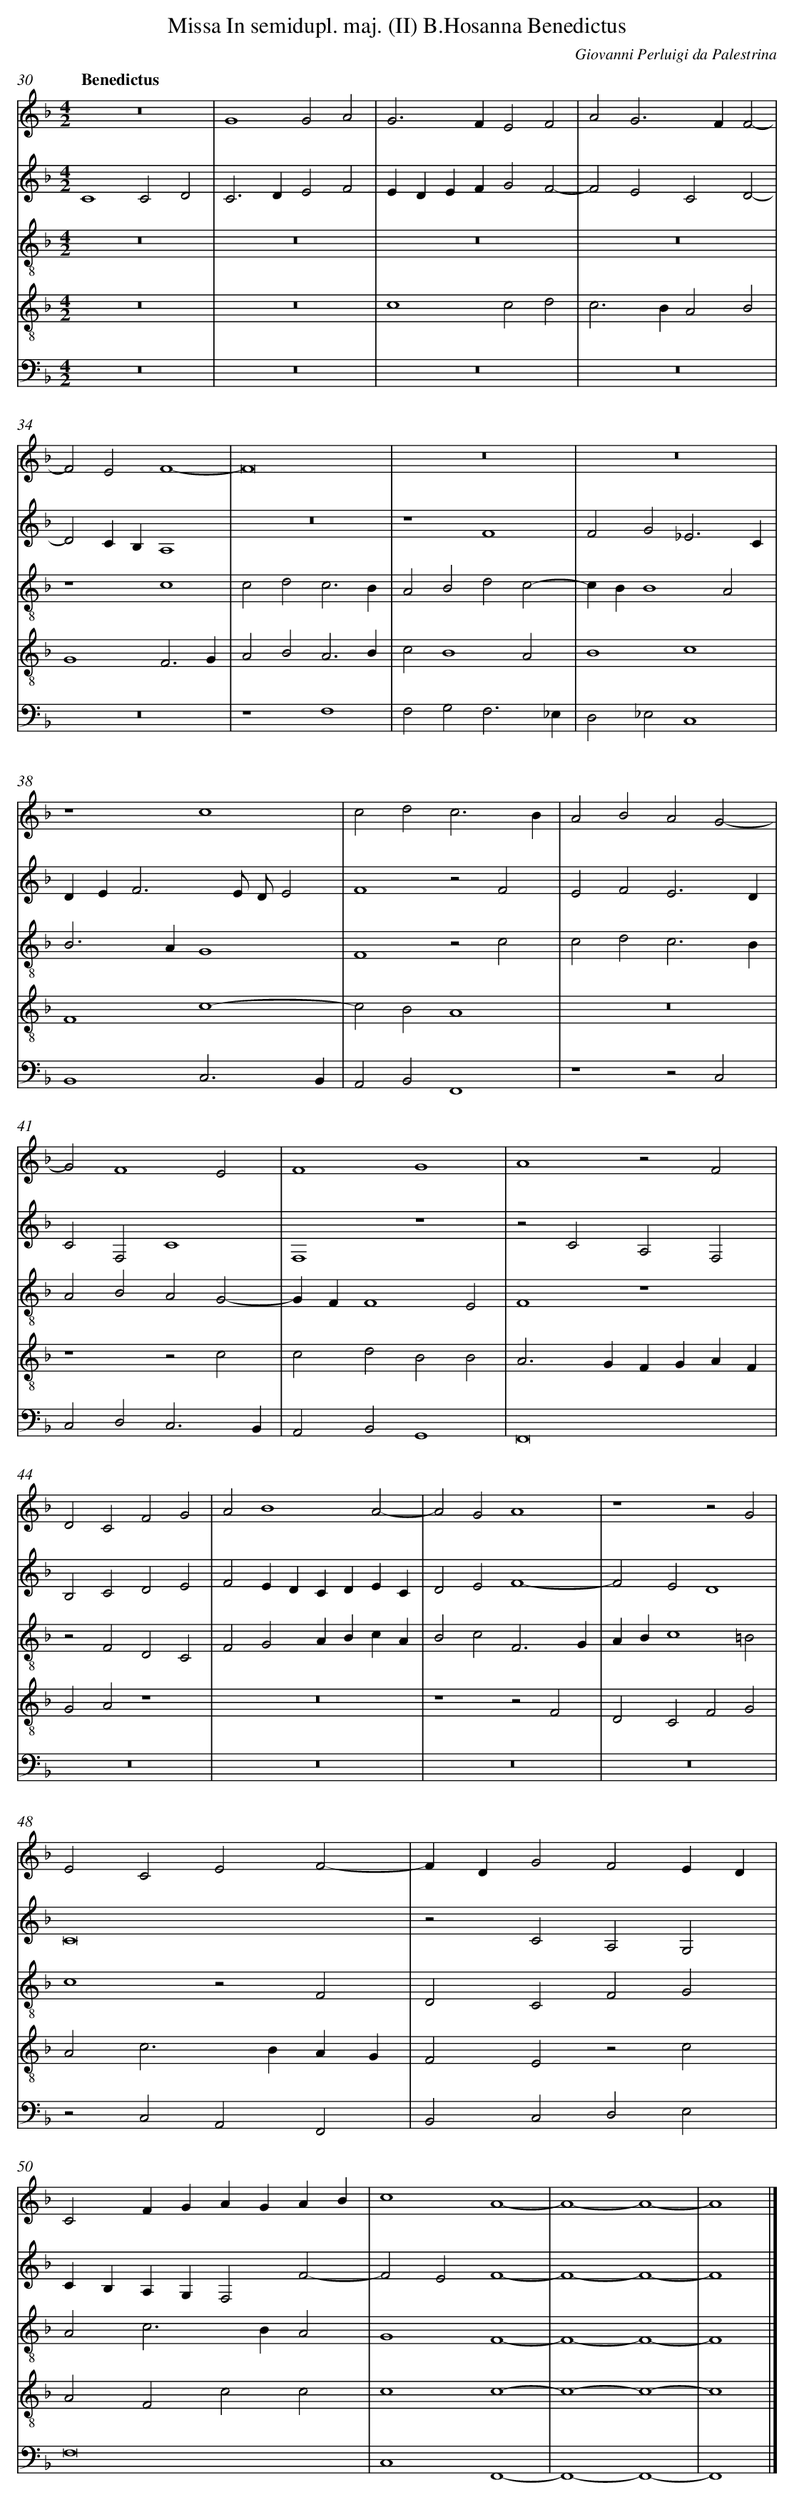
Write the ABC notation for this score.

X:1
T: Missa In semidupl. maj. (II) B.Hosanna Benedictus
C: Giovanni Perluigi da Palestrina
L: 1/4
M: 4/2
Q: "Benedictus"
V: 1 clef=treble
V: 2 clef=treble
V: 3 clef=treble-8
V: 4 clef=treble-8
V: 5 clef=bass
K: F
[V:1] z8 |
[V:2] C4C2D2 |
[V:3] z8 |
[V:4] z8 |
[V:5] z8 |
[V:1] G4G2A2 |
[V:2] C2>D2E2F2 |
[V:3] z8 |
[V:4] z8 |
[V:5] z8 |
[V:1] G2>F2E2F2 |
[V:2] EDEFG2F2- |
[V:3] z8 |
[V:4] c4c2d2 |
[V:5] z8 |
[V:1] A2G2>F2F2- |
[V:2] F2E2C2D2- |
[V:3] z8 |
[V:4] c2>B2A2B2 |
[V:5] z8 |
[V:1] F2E2F4- |
[V:2] D2CB,A,4 |
[V:3] z4c4 |
[V:4] G4F3G |
[V:5] z8 |
[V:1] F8 |
[V:2] z8 |
[V:3] c2d2c3B |
[V:4] A2B2A3B |
[V:5] z4F,4 |
[V:1] z8 |
[V:2] z4F4 |
[V:3] A2B2d2c2- |
[V:4] c2B4A2 |
[V:5] F,2G,2F,3_E, |
[V:1] z8 |
[V:2] F2G2_E3C |
[V:3] cBB4A2 |
[V:4] B4c4 |
[V:5] D,2_E,2C,4 |
[V:1] z4c4 |
[V:2] DE2<F2E/ D/E2 |
[V:3] B2>A2G4 |
[V:4] F4c4- |
[V:5] B,,4C,3B,, |
[V:1] c2d2c3B |
[V:2] F4z2F2 |
[V:3] F4z2c2 |
[V:4] c2B2A4 |
[V:5] A,,2B,,2F,,4 |
[V:1] A2B2A2G2- |
[V:2] E2F2E3D |
[V:3] c2d2c3B |
[V:4] z8 |
[V:5] z4z2C,2 |
[V:1] G2F4E2 |
[V:2] C2F,2C4 |
[V:3] A2B2A2G2- |
[V:4] z4z2c2 |
[V:5] C,2D,2C,3B,, |
[V:1] F4G4 |
[V:2] F,4z4 |
[V:3] GFF4E2 |
[V:4] c2d2B2B2 |
[V:5] A,,2B,,2G,,4 |
[V:1] A4z2F2 |
[V:2] z2C2A,2F,2 |
[V:3] F4z4 |
[V:4] A2>G2FGAF |
[V:5] F,,8 |
[V:1] D2C2F2G2 |
[V:2] B,2C2D2E2 |
[V:3] z2F2D2C2 |
[V:4] G2A2z4 |
[V:5] z8 |
[V:1] A2B4A2- |
[V:2] F2EDCDEC |
[V:3] F2G2ABcA |
[V:4] z8 |
[V:5] z8 |
[V:1] A2G2A4 |
[V:2] D2E2F4- |
[V:3] B2c2F3G |
[V:4] z4z2F2 |
[V:5] z8 |
[V:1] z4z2G2 |
[V:2] F2E2D4 |
[V:3] ABc4=B2 |
[V:4] D2C2F2G2 |
[V:5] z8 |
[V:1] E2C2E2F2- |
[V:2] C8 |
[V:3] c4z2F2 |
[V:4] A2c2>B2AG |
[V:5] z2C,2A,,2F,,2 |
[V:1] FDG2F2ED |
[V:2] z2C2A,2G,2 |
[V:3] D2C2F2G2 |
[V:4] F2E2z2c2 |
[V:5] B,,2C,2D,2E,2 |
[V:1] C2FGAGAB |
[V:2] CB,A,G,F,2F2- |
[V:3] A2c2>B2A2 |
[V:4] A2F2c2c2 |
[V:5] F,8 |
[V:1] c4A4- |
[V:2] F2E2F4- |
[V:3] G4F4- |
[V:4] c4c4- |
[V:5] C,4F,,4- |
[V:1] A4-A4- |
[V:2] F4-F4- |
[V:3] F4-F4- |
[V:4] c4-c4- |
[V:5] F,,4-F,,4- |
[V:1] A4 |]
[V:2] F4 |]
[V:3] F4 |]
[V:4] c4 |]
[V:5] F,,4 |]
